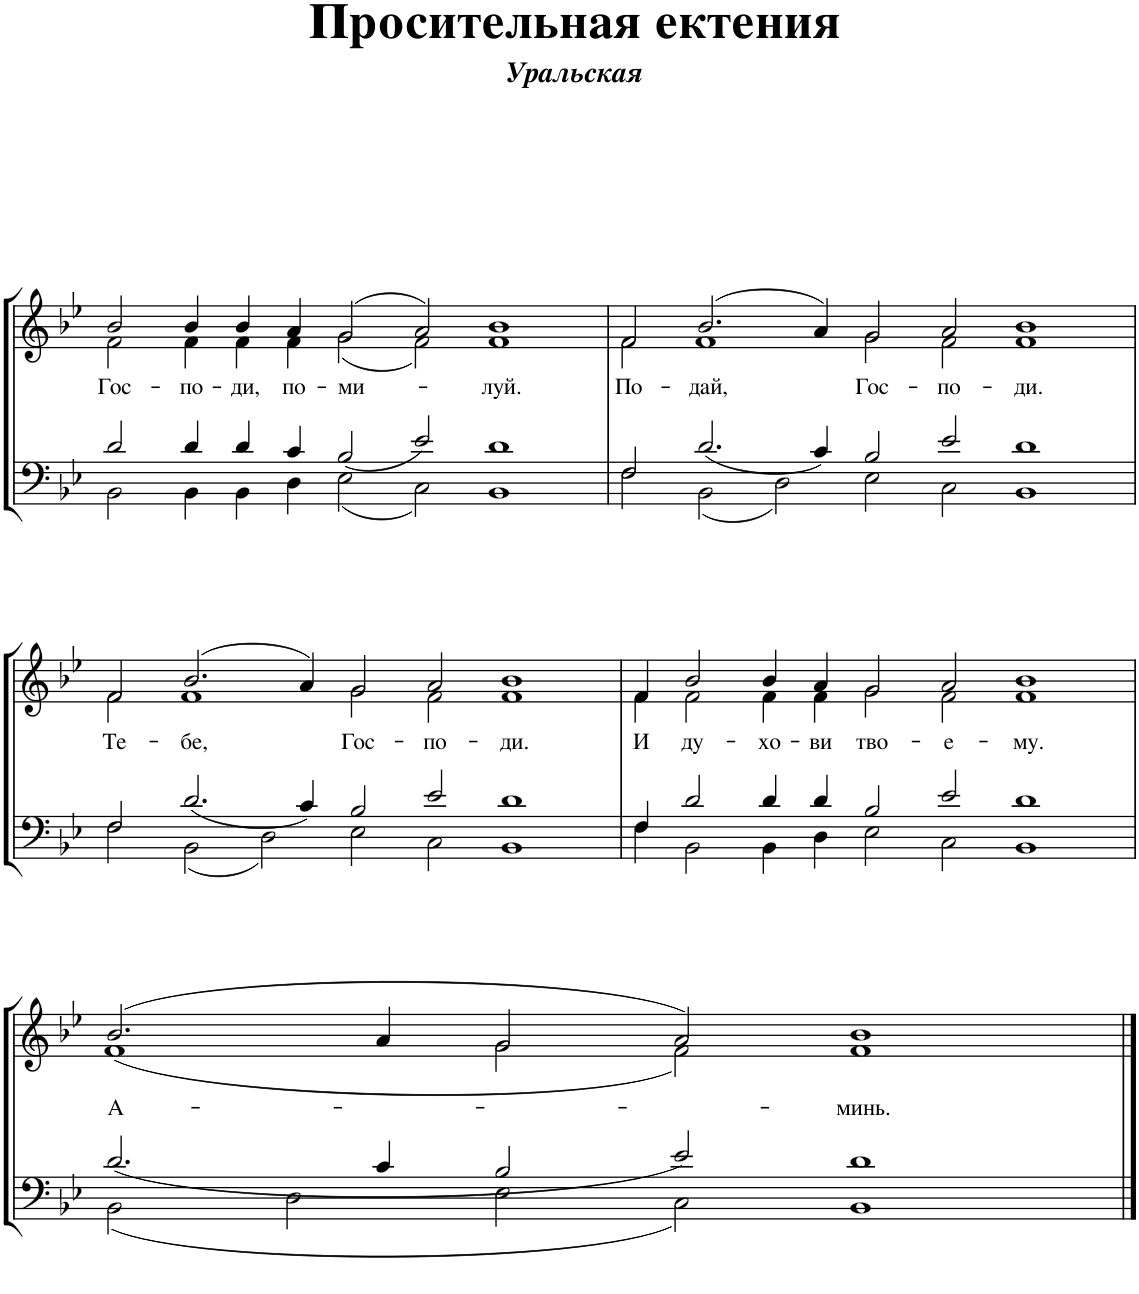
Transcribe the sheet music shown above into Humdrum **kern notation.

**kern	**kern	**text
*part1	*part1	*part1
*staff2	*staff1	*staff1
*I"Piano	*	*
*I'Pno.	*	*
*clefF4	*clefG2	*
*k[b-e-]	*k[b-e-]	*
*M63/4	*M63/4	*
=1	=1	=1
*^	*^	*
*	*^	*	*	*
!	!	!	!	!	!LO:LY:b
000ryy	2d/	2BB-\	2b-/	2f\	Гос-
!	!	!	!	!	!LO:LY:b
.	4d/	4BB-\	4b-/	4f\	-по-
!	!	!	!	!	!LO:LY:b
.	4d/	4BB-\	4b-/	4f\	-ди,
!	!	!	!	!	!LO:LY:b
.	4c/	4D\	4a/	4f\	по-
!	!	!	!	!	!LO:LY:b
.	2B-/	2E-\	(2g/	(2g\	-ми-
.	2e-/	2C\	2a/)	2f\)	.
!	!	!	!	!	!LO:LY:b
.	1d	1BB-	1b-	1f	-луй.
.	1ryy	1ryy	000ryy	000ryy	.
.	1ryy	1ryy	.	.	.
.	1ryy	1ryy	.	.	.
.	1ryy	1ryy	.	.	.
.	1ryy	1ryy	.	.	.
4%31ryy	.	.	.	.	.
.	2%15ryy	2%15ryy	.	.	.
.	.	.	00ryy	00ryy	.
.	.	.	2ryy	2ryy	.
=2	=2	=2	=2	=2	=2
!	!	!	!	!	!LO:LY:b
000ryy	2F/	2F\	2f/	2f\	По-
!	!	!	!	!	!LO:LY:b
.	2.d/	2BB-\	(2.b-/	1f	-дай,
.	.	2D\	.	.	.
.	4c/	.	4a/)	.	.
!	!	!	!	!	!LO:LY:b
.	2B-/	2E-\	2g/	2g\	Гос-
!	!	!	!	!	!LO:LY:b
.	2e-/	2C\	2a/	2f\	-по-
!	!	!	!	!	!LO:LY:b
.	1d	1BB-	1b-	1f	-ди.
.	1ryy	1ryy	000ryy	000ryy	.
.	1ryy	1ryy	.	.	.
.	1ryy	1ryy	.	.	.
.	1ryy	1ryy	.	.	.
.	1ryy	1ryy	.	.	.
4%31ryy	.	.	.	.	.
.	1ryy	1ryy	.	.	.
.	1ryy	1ryy	.	.	.
.	1ryy	1ryy	.	.	.
.	1ryy	1ryy	00ryy	00ryy	.
.	1ryy	1ryy	.	.	.
.	1ryy	1ryy	.	.	.
.	1ryy	1ryy	.	.	.
.	4ryy	4ryy	4ryy	4ryy	.
!!LO:LB:g=z	!!
=3	=3	=3	=3	=3	=3
!	!	!	!	!	!LO:LY:b
000ryy	2F/	2F\	2f/	2f\	Те-
!	!	!	!	!	!LO:LY:b
.	2.d/	2BB-\	(2.b-/	1f	-бе,
.	.	2D\	.	.	.
.	4c/	.	4a/)	.	.
!	!	!	!	!	!LO:LY:b
.	2B-/	2E-\	2g/	2g\	Гос-
!	!	!	!	!	!LO:LY:b
.	2e-/	2C\	2a/	2f\	-по-
!	!	!	!	!	!LO:LY:b
.	1d	1BB-	1b-	1f	-ди.
.	1ryy	1ryy	000ryy	000ryy	.
.	1ryy	1ryy	.	.	.
.	1ryy	1ryy	.	.	.
.	1ryy	1ryy	.	.	.
.	1ryy	1ryy	.	.	.
4%31ryy	.	.	.	.	.
.	1ryy	1ryy	.	.	.
.	1ryy	1ryy	.	.	.
.	1ryy	1ryy	.	.	.
.	1ryy	1ryy	00ryy	00ryy	.
.	1ryy	1ryy	.	.	.
.	1ryy	1ryy	.	.	.
.	1ryy	1ryy	.	.	.
.	4ryy	4ryy	4ryy	4ryy	.
=4	=4	=4	=4	=4	=4
!	!	!	!	!	!LO:LY:b
000ryy	4F/	4F\	4f/	4f\	И
!	!	!	!	!	!LO:LY:b
.	2d/	2BB-\	2b-/	2f\	ду-
!	!	!	!	!	!LO:LY:b
.	4d/	4BB-\	4b-/	4f\	-хо-
!	!	!	!	!	!LO:LY:b
.	4d/	4D\	4a/	4f\	-ви
!	!	!	!	!	!LO:LY:b
.	2B-/	2E-\	2g/	2g\	тво-
!	!	!	!	!	!LO:LY:b
.	2e-/	2C\	2a/	2f\	-е-
!	!	!	!	!	!LO:LY:b
.	1d	1BB-	1b-	1f	-му.
.	1ryy	1ryy	000ryy	000ryy	.
.	1ryy	1ryy	.	.	.
.	1ryy	1ryy	.	.	.
.	1ryy	1ryy	.	.	.
.	1ryy	1ryy	.	.	.
4%31ryy	.	.	.	.	.
.	2%15ryy	2%15ryy	.	.	.
.	.	.	00ryy	00ryy	.
.	.	.	2ryy	2ryy	.
!!LO:LB:g=z	!!
=5	=5	=5	=5	=5	=5
!	!	!	!	!	!LO:LY:b
000ryy	2.d/	2BB-\	(2.b-/	(1f	А-
.	.	2D\	.	.	.
.	4c/	.	4a/	.	.
.	2B-/	2E-\	2g/	2g\	.
.	2e-/	2C\	2a/)	2f\)	.
!	!	!	!	!	!LO:LY:b
.	1d	1BB-	1b-	1f	-минь.
.	1ryy	1ryy	000ryy	000ryy	.
.	1ryy	1ryy	.	.	.
.	1ryy	1ryy	.	.	.
.	1ryy	1ryy	.	.	.
.	1ryy	1ryy	.	.	.
4%31ryy	1ryy	1ryy	.	.	.
.	1ryy	1ryy	.	.	.
.	1ryy	1ryy	.	.	.
.	1ryy	1ryy	00ryy	00ryy	.
.	4%15ryy	4%15ryy	.	.	.
.	.	.	2.ryy	2.ryy	.
*v	*v	*v	*	*	*
*	*v	*v	*
==	==	==
*-	*-	*-
